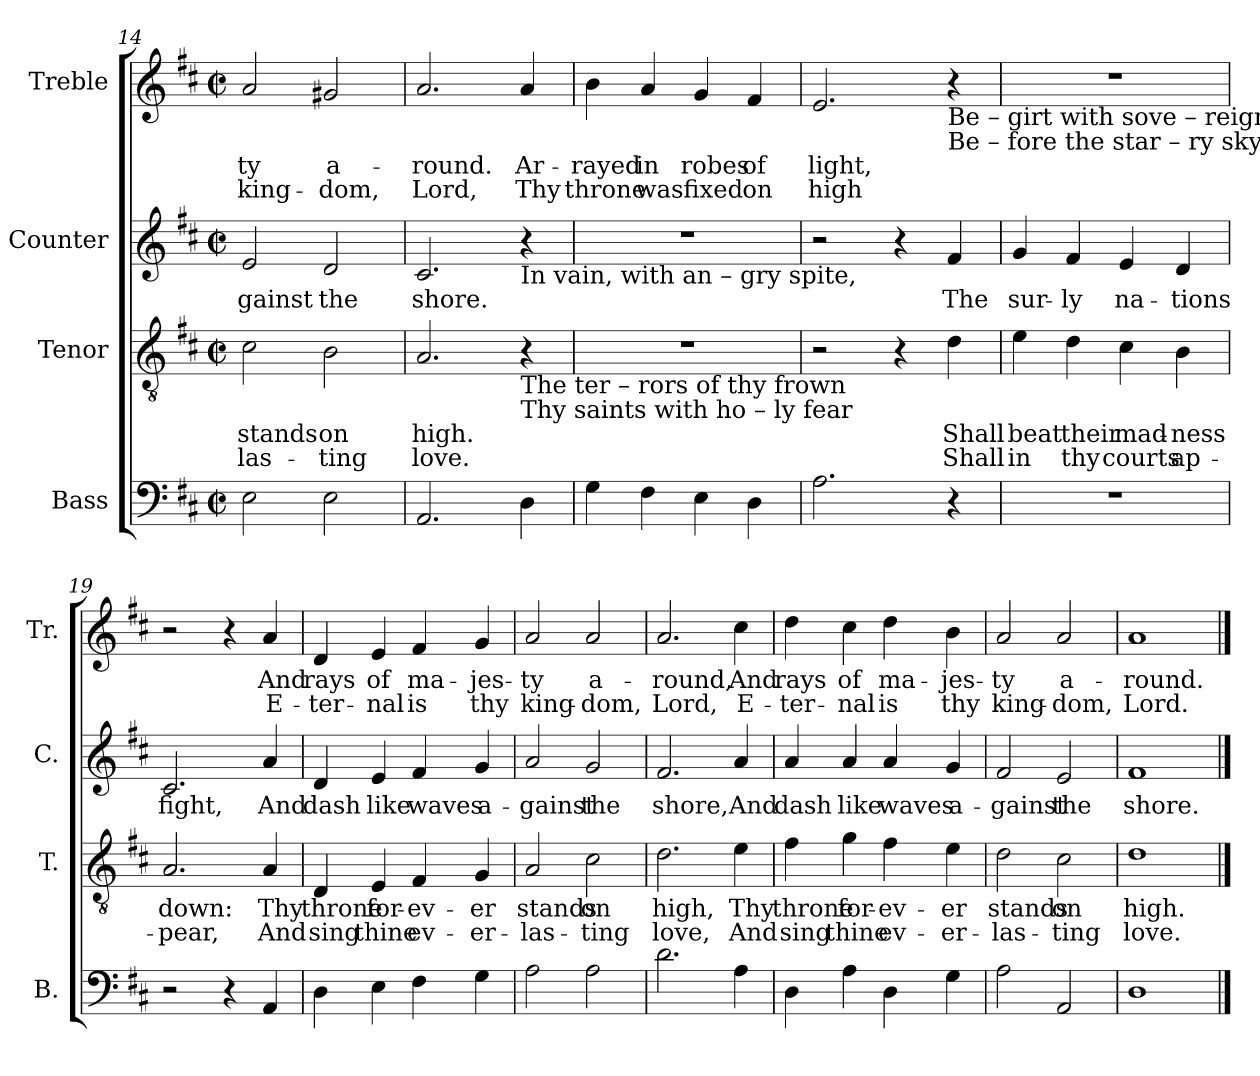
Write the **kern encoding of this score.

**kern	**kern	**text	**text	**kern	**text	**kern	**text	**text
*part4	*part3	*part3	*part3	*part2	*part2	*part1	*part1	*part1
*staff4	*staff3	*staff3	*staff3	*staff2	*staff2	*staff1	*staff1	*staff1
*I"Bass	*I"Tenor	*	*	*I"Counter	*	*I"Treble	*	*
*I'B.	*I'T.	*	*	*I'C.	*	*I'Tr.	*	*
*clefF4	*clefGv2	*	*	*clefG2	*	*clefG2	*	*
*k[f#c#]	*k[f#c#]	*	*	*k[f#c#]	*	*k[f#c#]	*	*
*M2/2	*M2/2	*	*	*M2/2	*	*M2/2	*	*
*met(c|)	*met(c|)	*	*	*met(c|)	*	*met(c|)	*	*
=14	=14	=14	=14	=14	=14	=14	=14	=14
2E\	2c#\	stands	-las-	2e/	-gainst	2a/	-ty	king-
2E\	2B\	on	-ting	2d/	the	2g#X/	a-	-dom,
!!LO:LB:g=z
=15	=15	=15	=15	=15	=15	=15	=15	=15
2.AA/	2.A/	high.	love.	2.c#/	shore.	2.a/	-round.	Lord,
!	!	!	!	!LO:TX:b:t=In       vain,    with  an – gry     spite,	!	!	!	!
!	!LO:TX:b:t=The     ter   –   rors   of      thy    frown	!	!	!	!	!	!	!
!	!LO:TX:b:t=Thy    saints   with  ho  –  ly     fear	!	!	!	!	!	!	!
4D\	4r	.	.	4r	.	4a/	Ar-	Thy
=16	=16	=16	=16	=16	=16	=16	=16	=16
4G\	1r	.	.	1r	.	4b\	-rayed	throne
4F#\	.	.	.	.	.	4a/	in	was
4E\	.	.	.	.	.	4g/	robes	fixed
4D\	.	.	.	.	.	4f#/	of	on
=17	=17	=17	=17	=17	=17	=17	=17	=17
2.A\	2r	.	.	2r	.	2.e/	light,	high
.	4r	.	.	4r	.	.	.	.
!	!	!	!	!	!	!LO:TX:b:t=Be  –  girt    with    sove – reign  might,	!	!
!	!	!	!	!	!	!LO:TX:b:t=Be  –  fore    the      star   –   ry      sky;	!	!
4r	4d\	Shall	Shall	4f#/	The	4r	.	.
=18	=18	=18	=18	=18	=18	=18	=18	=18
1r	4e\	beat	in	4g/	sur-	1r	.	.
.	4d\	their	thy	4f#/	-ly	.	.	.
.	4c#\	mad-	courts	4e/	na-	.	.	.
.	4B\	-ness	ap-	4d/	-tions	.	.	.
=19	=19	=19	=19	=19	=19	=19	=19	=19
2r	2.A/	down:	-pear,	2.c#/	fight,	2r	.	.
4r	.	.	.	.	.	4r	.	.
4AA/	4A/	Thy	And	4a/	And	4a/	And	E-
=20	=20	=20	=20	=20	=20	=20	=20	=20
4D\	4D/	throne	sing	4d/	dash	4d/	rays	-ter-
4E\	4E/	for-	thine	4e/	like	4e/	of	-nal
4F#\	4F#/	-ev-	ev-	4f#/	waves	4f#/	ma-	is
4G\	4G/	-er	-er-	4g/	a-	4g/	-jes-	thy
=21	=21	=21	=21	=21	=21	=21	=21	=21
2A\	2A/	stands	-las-	2a/	-gainst	2a/	-ty	king-
2A\	2c#\	on	-ting	2g/	the	2a/	a-	-dom,
!!LO:LB:g=z
=22	=22	=22	=22	=22	=22	=22	=22	=22
2.d\	2.d\	high,	love,	2.f#/	shore,	2.a/	-round,	Lord,
4A\	4e\	Thy	And	4a/	And	4cc#\	And	E-
=23	=23	=23	=23	=23	=23	=23	=23	=23
4D\	4f#\	throne	sing	4a/	dash	4dd\	rays	-ter-
4A\	4g\	for-	thine	4a/	like	4cc#\	of	-nal
4D\	4f#\	-ev-	ev-	4a/	waves	4dd\	ma-	is
4G\	4e\	-er	-er-	4g/	a-	4b\	-jes-	thy
=24	=24	=24	=24	=24	=24	=24	=24	=24
2A\	2d\	stands	-las-	2f#/	-gainst	2a/	-ty	king-
2AA/	2c#\	on	-ting	2e/	the	2a/	a-	-dom,
=25	=25	=25	=25	=25	=25	=25	=25	=25
1D	1d	high.	love.	1f#	shore.	1a	-round.	Lord.
==	==	==	==	==	==	==	==	==
*-	*-	*-	*-	*-	*-	*-	*-	*-
